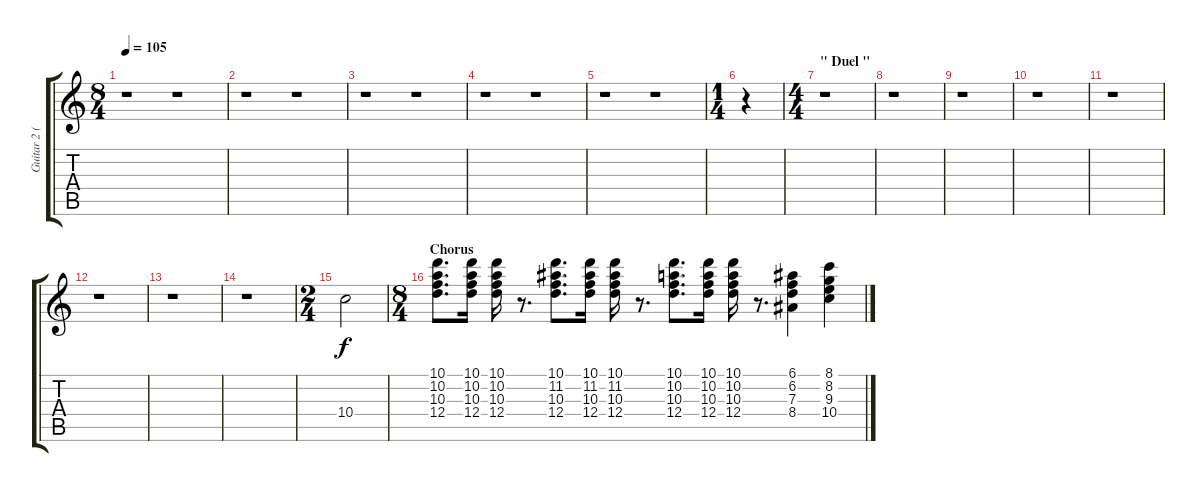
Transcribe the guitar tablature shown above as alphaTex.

\track ("Guitar 2 (Ritchie Blackmore)" "Guitar 2 (") {instrument electricguitarclean}
\staff {score tabs}
\tuning (E4 B3 G3 D3 A2 D2) {hide}
\ts (8 4)
\tempo 105
\clef g2
\ks c
r.1{dy f} r.1 |
r.1 r.1 |
r.1 r.1 |
r.1 r.1 |
r.1 r.1 |
\ts (1 4)
r.4 |
\ts (4 4)
\section ("" "\" Duel \" ")
r.1 |
r.1 |
r.1 |
r.1 |
r.1 |
r.1 |
r.1 |
r.1 |
\ts (2 4)
10.4.2 |
\ts (8 4)
\section ("" "Chorus")
(10.1 10.2 10.3 12.4).8{d} (10.1 10.2 10.3 12.4).16 (10.1 10.2 10.3 12.4).16 r.8{d} (10.1 11.2 10.3 12.4).8{d} (10.1 11.2 10.3 12.4).16 (10.1 11.2 10.3 12.4).16 r.8{d} (10.1 10.2 10.3 12.4).8{d} (10.1 10.2 10.3 12.4).16 (10.1 10.2 10.3 12.4).16 r.8{d} (6.1 6.2 7.3 8.4).4 (8.1 8.2 9.3 10.4).4
